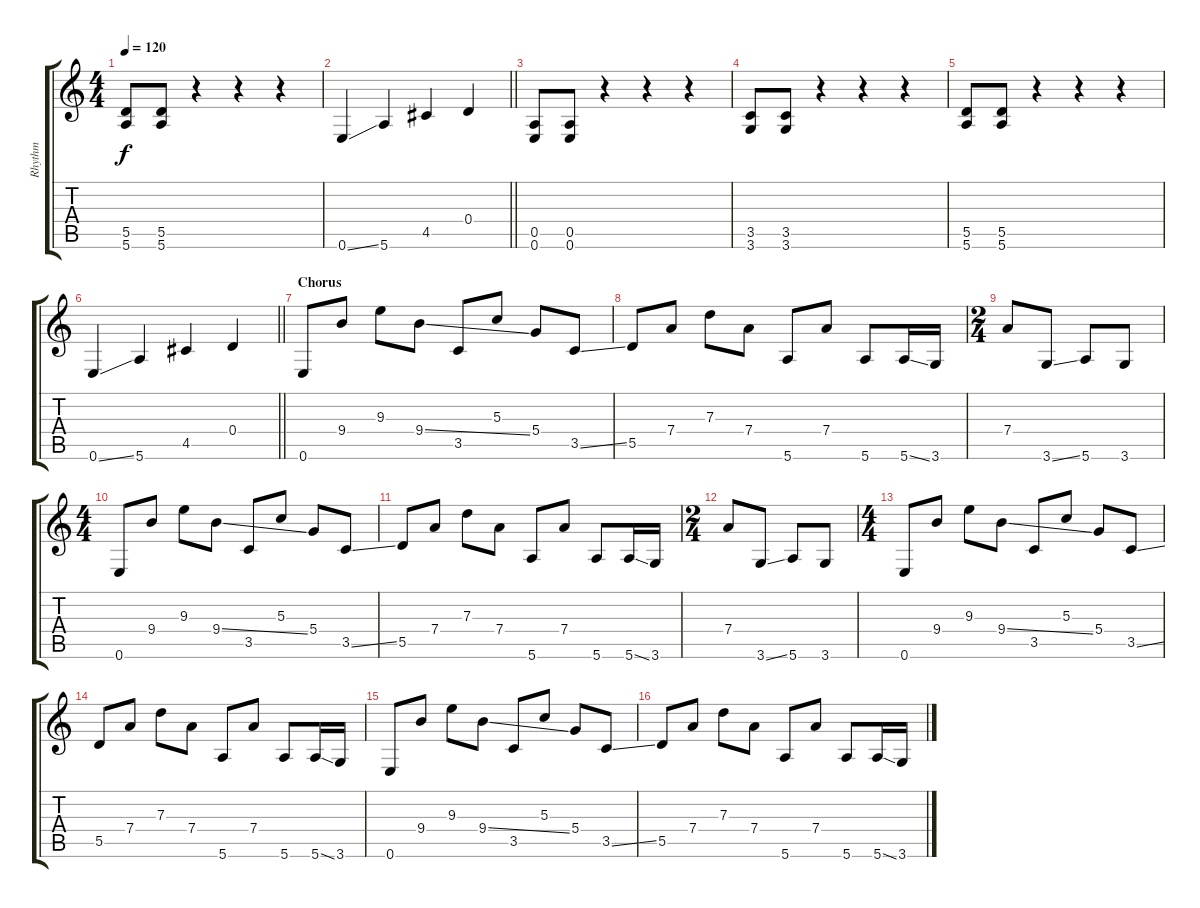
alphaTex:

\track ("Rhythm" "Rhythm") {instrument distortionguitar}
\staff {score tabs}
\tuning (E4 B3 G3 D3 A2 E2) {hide}
\ts (4 4)
\tempo 120
\clef g2
\ks c
(5.5 5.6).8{dy f} (5.5 5.6).8 r.4 r.4 r.4 |
\barLineRight lightlight
0.6{ss}.4 5.6.4 4.5.4 0.4.4 |
(0.5 0.6).8 (0.5 0.6).8 r.4 r.4 r.4 |
(3.5 3.6).8 (3.5 3.6).8 r.4 r.4 r.4 |
(5.5 5.6).8 (5.5 5.6).8 r.4 r.4 r.4 |
\barLineRight lightlight
0.6{ss}.4 5.6.4 4.5.4 0.4.4 |
\section ("" "Chorus")
0.6.8 9.4.8 9.3.8 9.4{ss}.8 3.5.8 5.3.8 5.4.8 3.5{ss}.8 |
5.5.8 7.4.8 7.3.8 7.4.8 5.6.8 7.4.8 5.6.8 5.6{ss}.16 3.6.16 |
\ts (2 4)
7.4.8 3.6{ss}.8 5.6.8 3.6.8 |
\ts (4 4)
0.6.8 9.4.8 9.3.8 9.4{ss}.8 3.5.8 5.3.8 5.4.8 3.5{ss}.8 |
5.5.8 7.4.8 7.3.8 7.4.8 5.6.8 7.4.8 5.6.8 5.6{ss}.16 3.6.16 |
\ts (2 4)
7.4.8 3.6{ss}.8 5.6.8 3.6.8 |
\ts (4 4)
0.6.8 9.4.8 9.3.8 9.4{ss}.8 3.5.8 5.3.8 5.4.8 3.5{ss}.8 |
5.5.8 7.4.8 7.3.8 7.4.8 5.6.8 7.4.8 5.6.8 5.6{ss}.16 3.6.16 |
0.6.8 9.4.8 9.3.8 9.4{ss}.8 3.5.8 5.3.8 5.4.8 3.5{ss}.8 |
5.5.8 7.4.8 7.3.8 7.4.8 5.6.8 7.4.8 5.6.8 5.6{ss}.16 3.6.16
